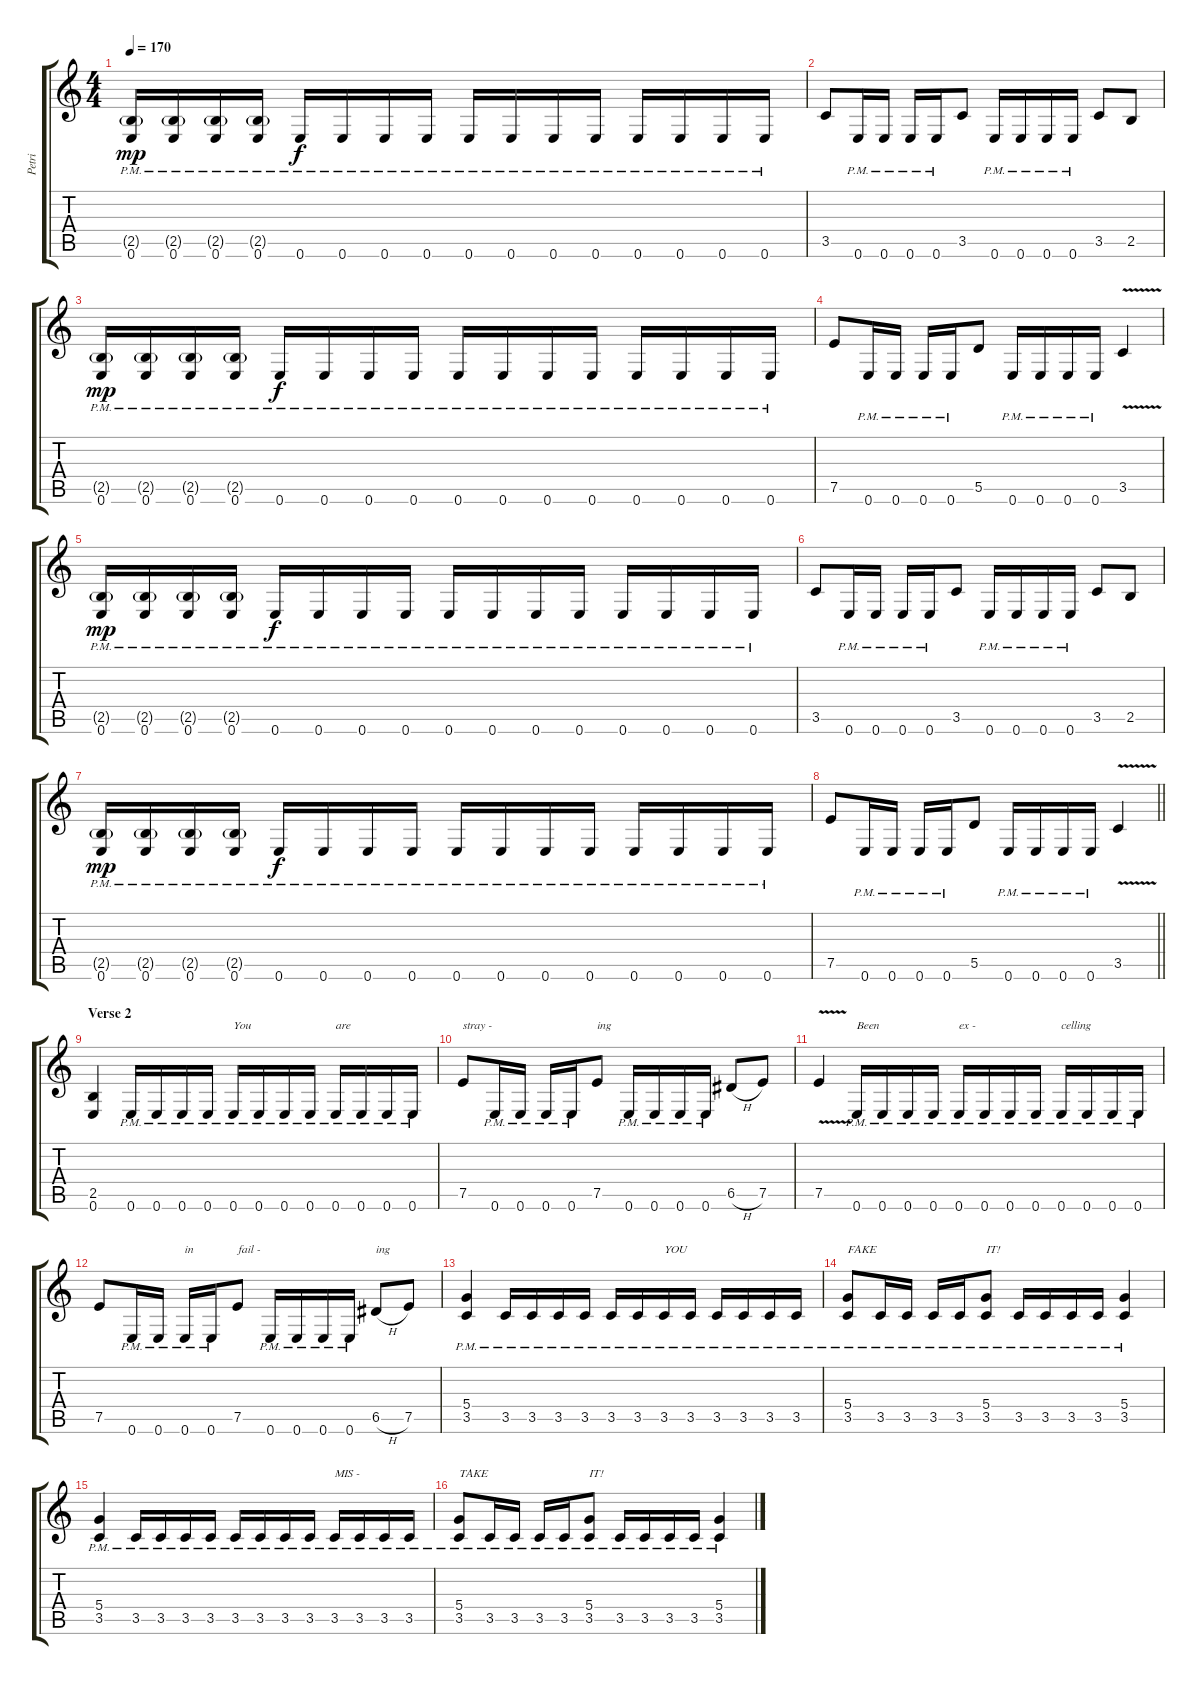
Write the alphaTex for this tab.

\track ("Petri" "Petri") {instrument distortionguitar}
\staff {score tabs}
\tuning (E4 B3 G3 D3 A2 E2) {hide}
\ts (4 4)
\tempo 170
\clef g2
\ks c
(2.5{g pm} 0.6{pm}).16{dy mp} (2.5{g pm} 0.6{pm}).16 (2.5{g pm} 0.6{pm}).16 (2.5{g pm} 0.6{pm}).16 0.6{pm}.16{dy f} 0.6{pm}.16 0.6{pm}.16 0.6{pm}.16 0.6{pm}.16 0.6{pm}.16 0.6{pm}.16 0.6{pm}.16 0.6{pm}.16 0.6{pm}.16 0.6{pm}.16 0.6{pm}.16 |
3.5.8 0.6{pm}.16 0.6{pm}.16 0.6{pm}.16 0.6{pm}.16 3.5.8 0.6{pm}.16 0.6{pm}.16 0.6{pm}.16 0.6{pm}.16 3.5.8 2.5.8 |
(2.5{g pm} 0.6{pm}).16{dy mp} (2.5{g pm} 0.6{pm}).16 (2.5{g pm} 0.6{pm}).16 (2.5{g pm} 0.6{pm}).16 0.6{pm}.16{dy f} 0.6{pm}.16 0.6{pm}.16 0.6{pm}.16 0.6{pm}.16 0.6{pm}.16 0.6{pm}.16 0.6{pm}.16 0.6{pm}.16 0.6{pm}.16 0.6{pm}.16 0.6{pm}.16 |
7.5.8 0.6{pm}.16 0.6{pm}.16 0.6{pm}.16 0.6{pm}.16 5.5.8 0.6{pm}.16 0.6{pm}.16 0.6{pm}.16 0.6{pm}.16 3.5{v}.4 |
(2.5{g pm} 0.6{pm}).16{dy mp} (2.5{g pm} 0.6{pm}).16 (2.5{g pm} 0.6{pm}).16 (2.5{g pm} 0.6{pm}).16 0.6{pm}.16{dy f} 0.6{pm}.16 0.6{pm}.16 0.6{pm}.16 0.6{pm}.16 0.6{pm}.16 0.6{pm}.16 0.6{pm}.16 0.6{pm}.16 0.6{pm}.16 0.6{pm}.16 0.6{pm}.16 |
3.5.8 0.6{pm}.16 0.6{pm}.16 0.6{pm}.16 0.6{pm}.16 3.5.8 0.6{pm}.16 0.6{pm}.16 0.6{pm}.16 0.6{pm}.16 3.5.8 2.5.8 |
(2.5{g pm} 0.6{pm}).16{dy mp} (2.5{g pm} 0.6{pm}).16 (2.5{g pm} 0.6{pm}).16 (2.5{g pm} 0.6{pm}).16 0.6{pm}.16{dy f} 0.6{pm}.16 0.6{pm}.16 0.6{pm}.16 0.6{pm}.16 0.6{pm}.16 0.6{pm}.16 0.6{pm}.16 0.6{pm}.16 0.6{pm}.16 0.6{pm}.16 0.6{pm}.16 |
\barLineRight lightlight
7.5.8 0.6{pm}.16 0.6{pm}.16 0.6{pm}.16 0.6{pm}.16 5.5.8 0.6{pm}.16 0.6{pm}.16 0.6{pm}.16 0.6{pm}.16 3.5{v}.4 |
\section ("" "Verse 2")
(2.5 0.6).4 0.6{pm}.16 0.6{pm}.16 0.6{pm}.16 0.6{pm}.16 0.6{pm}.16{txt "You"} 0.6{pm}.16 0.6{pm}.16 0.6{pm}.16 0.6{pm}.16{txt "are"} 0.6{pm}.16 0.6{pm}.16 0.6{pm}.16 |
7.5.8{txt "stray - "} 0.6{pm}.16 0.6{pm}.16 0.6{pm}.16 0.6{pm}.16 7.5.8{txt "ing"} 0.6{pm}.16 0.6{pm}.16 0.6{pm}.16 0.6{pm}.16 6.5{h}.8 7.5.8 |
7.5{v}.4 0.6{pm}.16{txt "Been"} 0.6{pm}.16 0.6{pm}.16 0.6{pm}.16 0.6{pm}.16{txt "ex -"} 0.6{pm}.16 0.6{pm}.16 0.6{pm}.16 0.6{pm}.16{txt "celling"} 0.6{pm}.16 0.6{pm}.16 0.6{pm}.16 |
7.5.8 0.6{pm}.16 0.6{pm}.16 0.6{pm}.16{txt "in"} 0.6{pm}.16 7.5.8{txt "fail -"} 0.6{pm}.16 0.6{pm}.16 0.6{pm}.16 0.6{pm}.16 6.5{h}.8{txt "ing"} 7.5.8 |
(5.4 3.5{pm}).4 3.5{pm}.16 3.5{pm}.16 3.5{pm}.16 3.5{pm}.16 3.5{pm}.16 3.5{pm}.16 3.5{pm}.16{txt "YOU"} 3.5{pm}.16 3.5{pm}.16 3.5{pm}.16 3.5{pm}.16 3.5{pm}.16 |
(5.4 3.5{pm}).8{txt "FAKE"} 3.5{pm}.16 3.5{pm}.16 3.5{pm}.16 3.5{pm}.16 (5.4 3.5{pm}).8{txt "IT!"} 3.5{pm}.16 3.5{pm}.16 3.5{pm}.16 3.5{pm}.16 (5.4 3.5{pm}).4 |
(5.4 3.5{pm}).4 3.5{pm}.16 3.5{pm}.16 3.5{pm}.16 3.5{pm}.16 3.5{pm}.16 3.5{pm}.16 3.5{pm}.16 3.5{pm}.16 3.5{pm}.16{txt "MIS -"} 3.5{pm}.16 3.5{pm}.16 3.5{pm}.16 |
(5.4 3.5{pm}).8{txt "TAKE"} 3.5{pm}.16 3.5{pm}.16 3.5{pm}.16 3.5{pm}.16 (5.4 3.5{pm}).8{txt "IT!"} 3.5{pm}.16 3.5{pm}.16 3.5{pm}.16 3.5{pm}.16 (5.4 3.5{pm}).4
